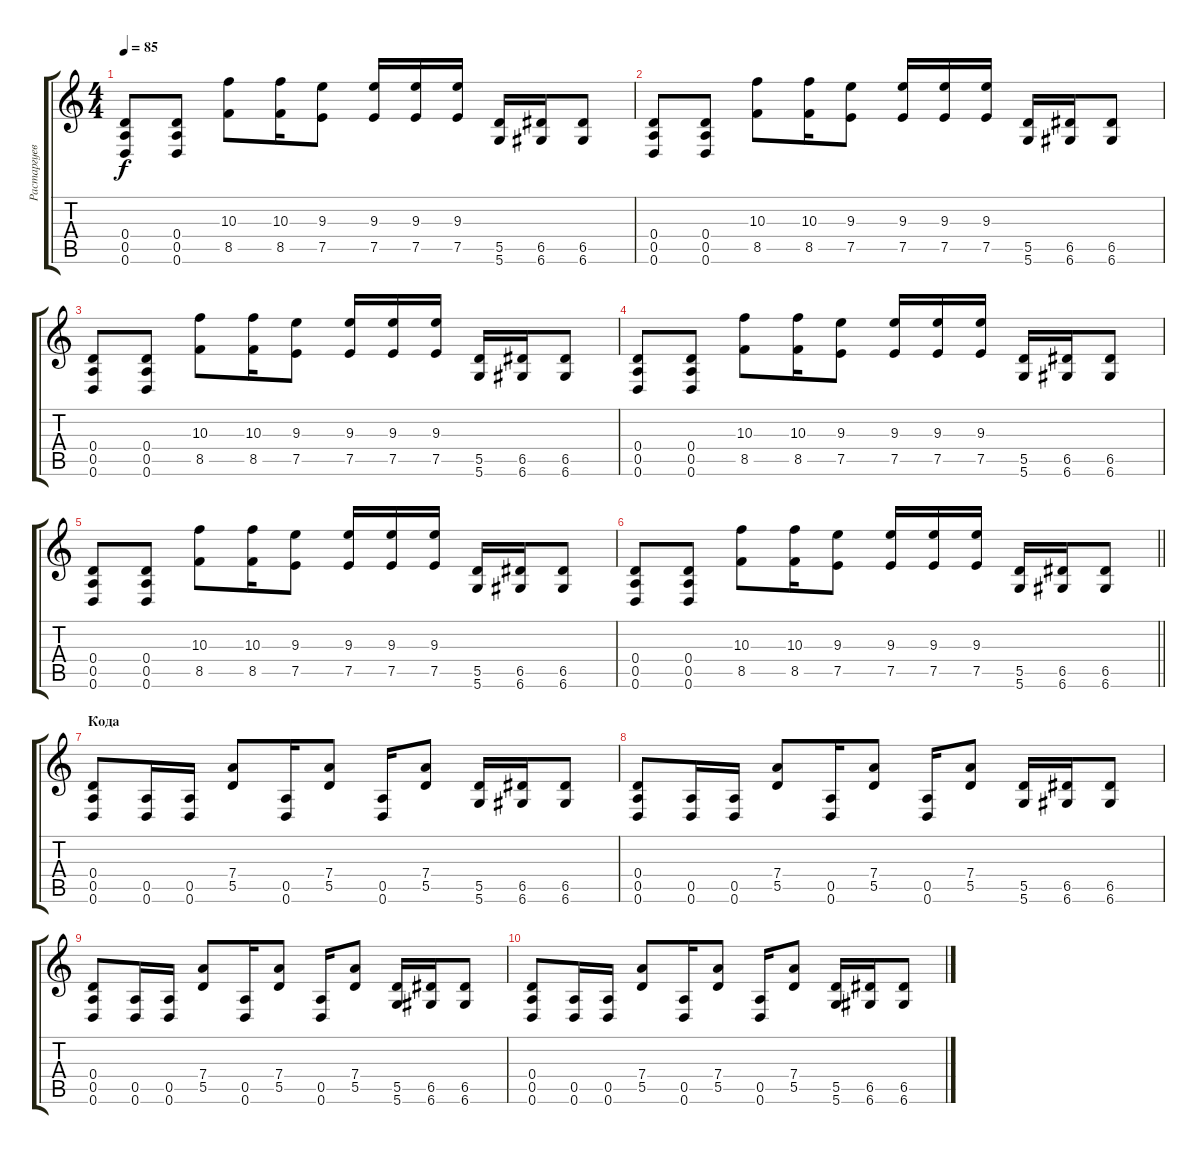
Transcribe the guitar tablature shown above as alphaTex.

\track ("Растаргуев" "Растаргуев") {instrument distortionguitar}
\staff {score tabs}
\tuning (E4 B3 G3 D3 A2 D2) {hide}
\ts (4 4)
\tempo 85
\clef g2
\ks c
(0.4 0.5 0.6).8{dy f} (0.4 0.5 0.6).8 (10.3 8.5).8 (10.3 8.5).16 (9.3 7.5).8 (9.3 7.5).16 (9.3 7.5).16 (9.3 7.5).16 (5.5 5.6).16 (6.5 6.6).16 (6.5 6.6).8 |
(0.4 0.5 0.6).8 (0.4 0.5 0.6).8 (10.3 8.5).8 (10.3 8.5).16 (9.3 7.5).8 (9.3 7.5).16 (9.3 7.5).16 (9.3 7.5).16 (5.5 5.6).16 (6.5 6.6).16 (6.5 6.6).8 |
(0.4 0.5 0.6).8 (0.4 0.5 0.6).8 (10.3 8.5).8 (10.3 8.5).16 (9.3 7.5).8 (9.3 7.5).16 (9.3 7.5).16 (9.3 7.5).16 (5.5 5.6).16 (6.5 6.6).16 (6.5 6.6).8 |
(0.4 0.5 0.6).8 (0.4 0.5 0.6).8 (10.3 8.5).8 (10.3 8.5).16 (9.3 7.5).8 (9.3 7.5).16 (9.3 7.5).16 (9.3 7.5).16 (5.5 5.6).16 (6.5 6.6).16 (6.5 6.6).8 |
(0.4 0.5 0.6).8 (0.4 0.5 0.6).8 (10.3 8.5).8 (10.3 8.5).16 (9.3 7.5).8 (9.3 7.5).16 (9.3 7.5).16 (9.3 7.5).16 (5.5 5.6).16 (6.5 6.6).16 (6.5 6.6).8 |
\barLineRight lightlight
(0.4 0.5 0.6).8 (0.4 0.5 0.6).8 (10.3 8.5).8 (10.3 8.5).16 (9.3 7.5).8 (9.3 7.5).16 (9.3 7.5).16 (9.3 7.5).16 (5.5 5.6).16 (6.5 6.6).16 (6.5 6.6).8 |
\section ("" "Кода")
(0.4 0.5 0.6).8 (0.5 0.6).16 (0.5 0.6).16 (7.4 5.5).8 (0.5 0.6).16 (7.4 5.5).8 (0.5 0.6).16 (7.4 5.5).8 (5.5 5.6).16 (6.5 6.6).16 (6.5 6.6).8 |
(0.4 0.5 0.6).8 (0.5 0.6).16 (0.5 0.6).16 (7.4 5.5).8 (0.5 0.6).16 (7.4 5.5).8 (0.5 0.6).16 (7.4 5.5).8 (5.5 5.6).16 (6.5 6.6).16 (6.5 6.6).8 |
(0.4 0.5 0.6).8 (0.5 0.6).16 (0.5 0.6).16 (7.4 5.5).8 (0.5 0.6).16 (7.4 5.5).8 (0.5 0.6).16 (7.4 5.5).8 (5.5 5.6).16 (6.5 6.6).16 (6.5 6.6).8 |
(0.4 0.5 0.6).8 (0.5 0.6).16 (0.5 0.6).16 (7.4 5.5).8 (0.5 0.6).16 (7.4 5.5).8 (0.5 0.6).16 (7.4 5.5).8 (5.5 5.6).16 (6.5 6.6).16 (6.5 6.6).8
